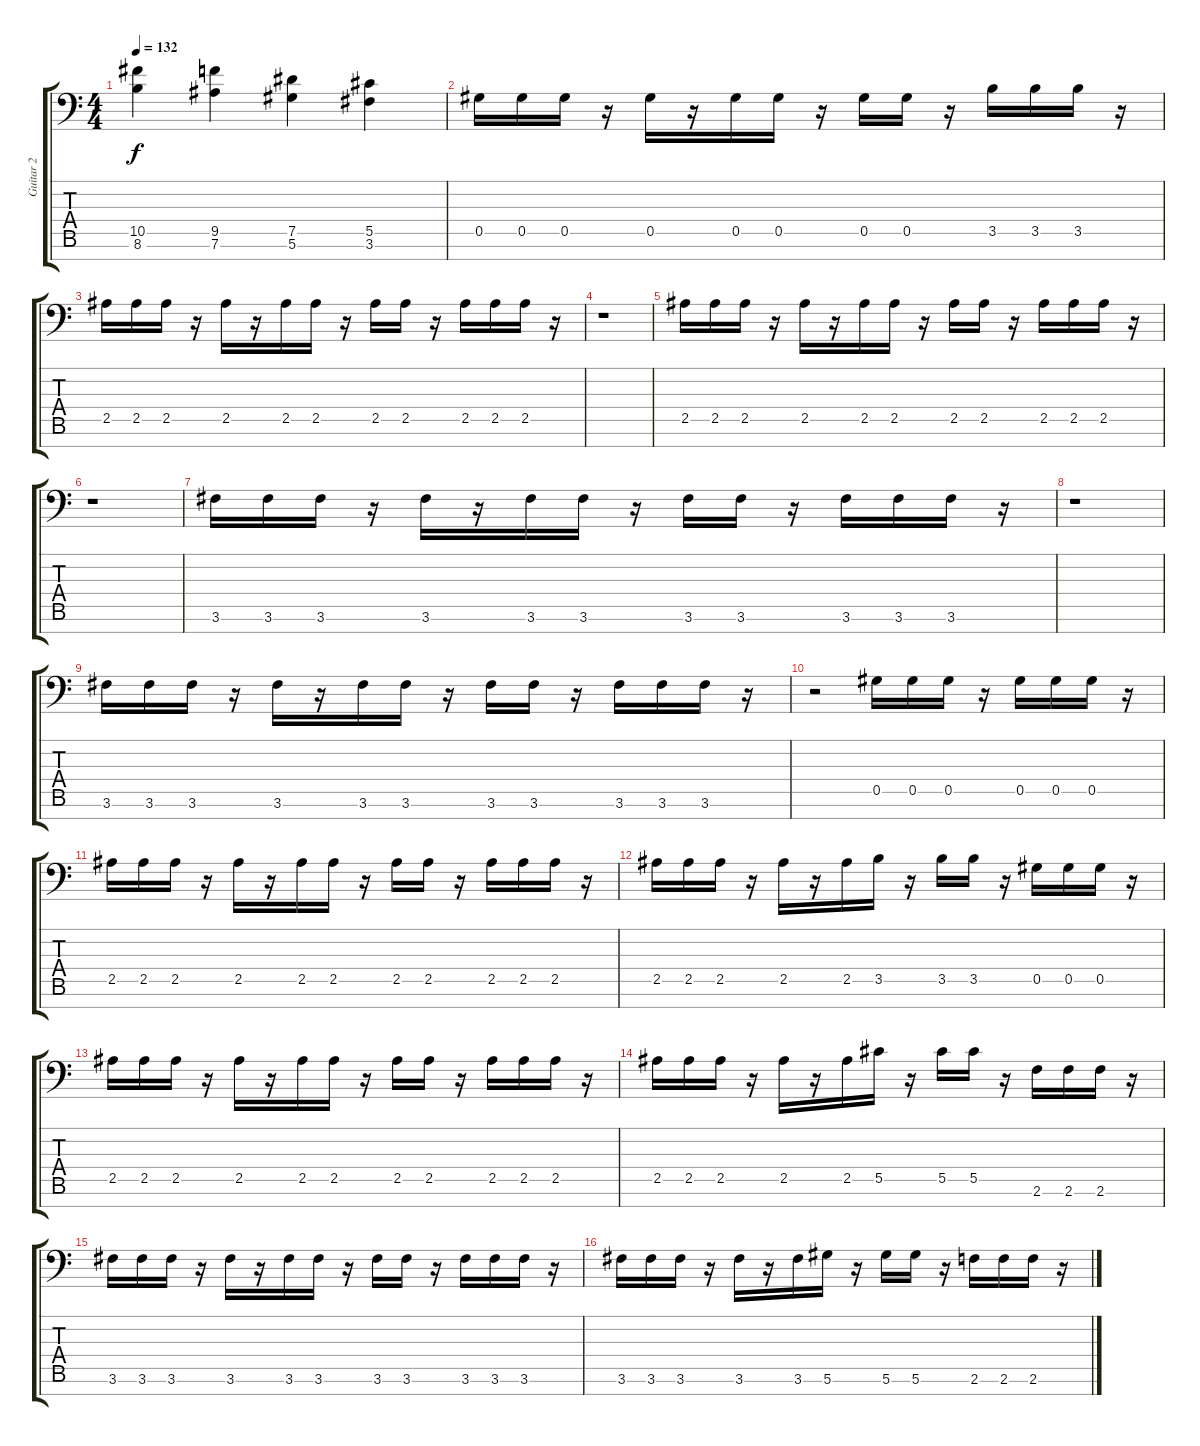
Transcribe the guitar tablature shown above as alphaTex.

\track ("Guitar 2" "Guitar 2") {mute instrument distortionguitar}
\staff {score tabs}
\tuning (Eb4 Bb3 Gb3 Db3 Ab2 Eb2 Bb1) {hide}
\ts (4 4)
\tempo 132
\clef f4
\ks c
(10.5 8.6).4{dy f} (9.5 7.6).4 (7.5 5.6).4 (5.5 3.6).4 |
0.5.16 0.5.16 0.5.16 r.16 0.5.16 r.16 0.5.16 0.5.16 r.16 0.5.16 0.5.16 r.16 3.5.16 3.5.16 3.5.16 r.16 |
2.5.16 2.5.16 2.5.16 r.16 2.5.16 r.16 2.5.16 2.5.16 r.16 2.5.16 2.5.16 r.16 2.5.16 2.5.16 2.5.16 r.16 |
r.1 |
2.5.16 2.5.16 2.5.16 r.16 2.5.16 r.16 2.5.16 2.5.16 r.16 2.5.16 2.5.16 r.16 2.5.16 2.5.16 2.5.16 r.16 |
r.1 |
3.6.16 3.6.16 3.6.16 r.16 3.6.16 r.16 3.6.16 3.6.16 r.16 3.6.16 3.6.16 r.16 3.6.16 3.6.16 3.6.16 r.16 |
r.1 |
3.6.16 3.6.16 3.6.16 r.16 3.6.16 r.16 3.6.16 3.6.16 r.16 3.6.16 3.6.16 r.16 3.6.16 3.6.16 3.6.16 r.16 |
r.2 0.5.16 0.5.16 0.5.16 r.16 0.5.16 0.5.16 0.5.16 r.16 |
2.5.16 2.5.16 2.5.16 r.16 2.5.16 r.16 2.5.16 2.5.16 r.16 2.5.16 2.5.16 r.16 2.5.16 2.5.16 2.5.16 r.16 |
2.5.16 2.5.16 2.5.16 r.16 2.5.16 r.16 2.5.16 3.5.16 r.16 3.5.16 3.5.16 r.16 0.5.16 0.5.16 0.5.16 r.16 |
2.5.16 2.5.16 2.5.16 r.16 2.5.16 r.16 2.5.16 2.5.16 r.16 2.5.16 2.5.16 r.16 2.5.16 2.5.16 2.5.16 r.16 |
2.5.16 2.5.16 2.5.16 r.16 2.5.16 r.16 2.5.16 5.5.16 r.16 5.5.16 5.5.16 r.16 2.6.16 2.6.16 2.6.16 r.16 |
3.6.16 3.6.16 3.6.16 r.16 3.6.16 r.16 3.6.16 3.6.16 r.16 3.6.16 3.6.16 r.16 3.6.16 3.6.16 3.6.16 r.16 |
3.6.16 3.6.16 3.6.16 r.16 3.6.16 r.16 3.6.16 5.6.16 r.16 5.6.16 5.6.16 r.16 2.6.16 2.6.16 2.6.16 r.16
